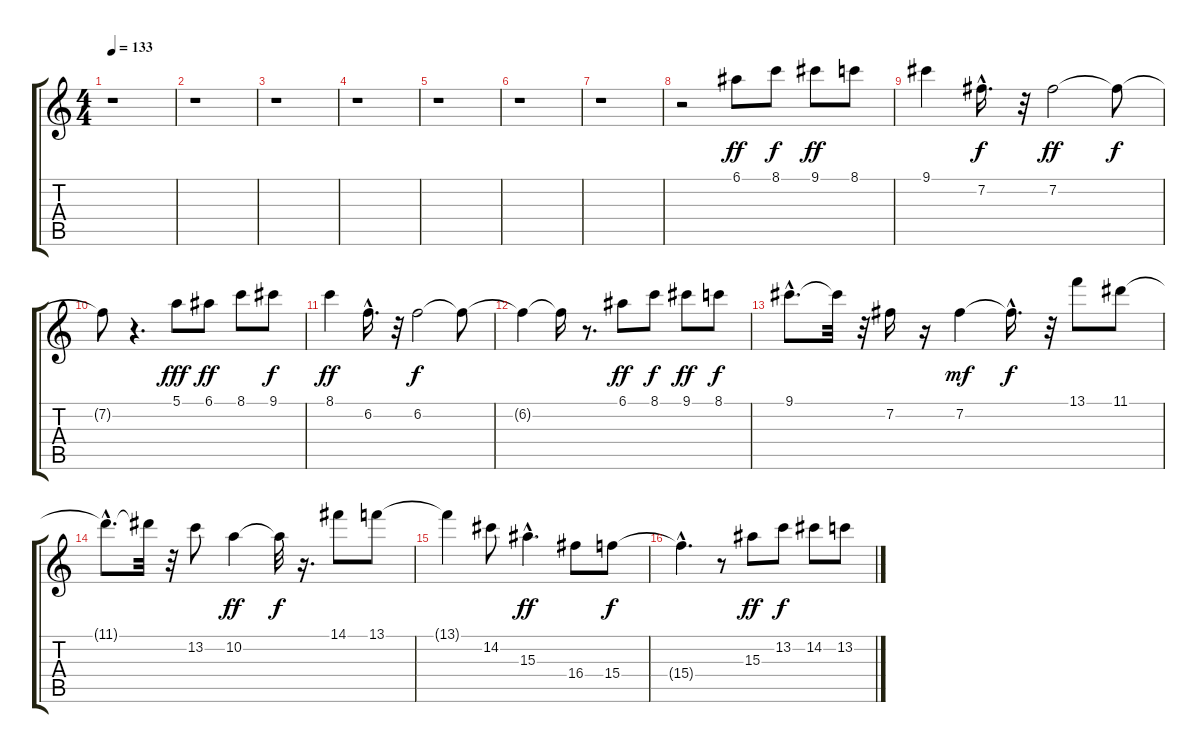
\track "" {instrument electricbassfinger}
\staff {score tabs}
\tuning (E4 B3 G3 D3 A2 E2) {hide}
\ts (4 4)
\tempo 133
\clef g2
\ks c
r.1{dy f} |
r.1 |
r.1 |
r.1 |
r.1 |
r.1 |
r.1 |
r.2 6.1.8{dy ff} 8.1.8{dy f} 9.1.8{dy ff} 8.1.8 |
9.1.4 7.2{hac}.16{d dy f} r.32 7.2.2{dy ff} 7.2{t}.8{dy f} |
7.2{t}.8 r.4{d} 5.1.8{dy fff} 6.1.8{dy ff} 8.1.8 9.1.8{dy f} |
8.1.4{dy ff} 6.2{hac}.16{d} r.32 6.2.2{dy f} 6.2{t}.8 |
6.2{t}.4 6.2{t}.16 r.8{d} 6.1.8{dy ff} 8.1.8{dy f} 9.1.8{dy ff} 8.1.8{dy f} |
9.1{hac}.8{d} 9.1{t}.32 r.32 7.2.16 r.16 7.2.4{dy mf} 7.2{hac t}.16{d dy f} r.32 13.1.8 11.1.8 |
11.1{hac t}.8{d} 11.1{t}.32 r.32 13.2.8 10.2.4{dy ff} 10.2{t}.32{dy f} r.16{d} 14.1.8 13.1.8 |
13.1{t}.4 14.2.8 15.3{hac}.4{d dy ff} 16.4.8 15.4.8{dy f} |
15.4{hac t}.4{d} r.8 15.3.8{dy ff} 13.2.8{dy f} 14.2.8 13.2.8
